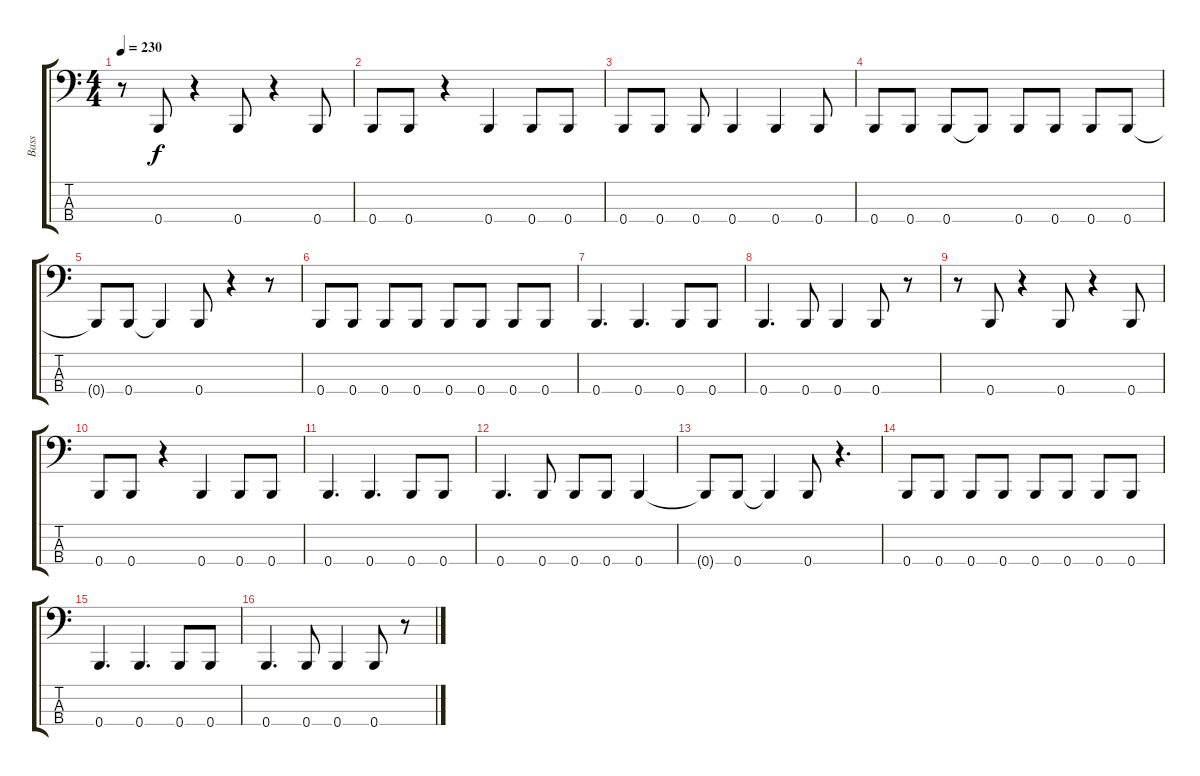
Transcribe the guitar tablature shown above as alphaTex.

\track ("Bass" "Bass") {instrument electricbassfinger}
\staff {score tabs}
\tuning (E2 B1 Gb1 B0) {hide}
\ts (4 4)
\tempo 230
\clef f4
\ks c
r.8{dy f} 0.4.8 r.4 0.4.8 r.4 0.4.8 |
0.4.8 0.4.8 r.4 0.4.4 0.4.8 0.4.8 |
0.4.8 0.4.8 0.4.8 0.4.4 0.4.4 0.4.8 |
0.4.8 0.4.8 0.4.8 0.4{t}.8 0.4.8 0.4.8 0.4.8 0.4.8 |
0.4{t}.8 0.4.8 0.4{t}.4 0.4.8 r.4 r.8 |
0.4.8 0.4.8 0.4.8 0.4.8 0.4.8 0.4.8 0.4.8 0.4.8 |
0.4.4{d} 0.4.4{d} 0.4.8 0.4.8 |
0.4.4{d} 0.4.8 0.4.4 0.4.8 r.8 |
r.8 0.4.8 r.4 0.4.8 r.4 0.4.8 |
0.4.8 0.4.8 r.4 0.4.4 0.4.8 0.4.8 |
0.4.4{d} 0.4.4{d} 0.4.8 0.4.8 |
0.4.4{d} 0.4.8 0.4.8 0.4.8 0.4.4 |
0.4{t}.8 0.4.8 0.4{t}.4 0.4.8 r.4{d} |
0.4.8 0.4.8 0.4.8 0.4.8 0.4.8 0.4.8 0.4.8 0.4.8 |
0.4.4{d} 0.4.4{d} 0.4.8 0.4.8 |
0.4.4{d} 0.4.8 0.4.4 0.4.8 r.8
